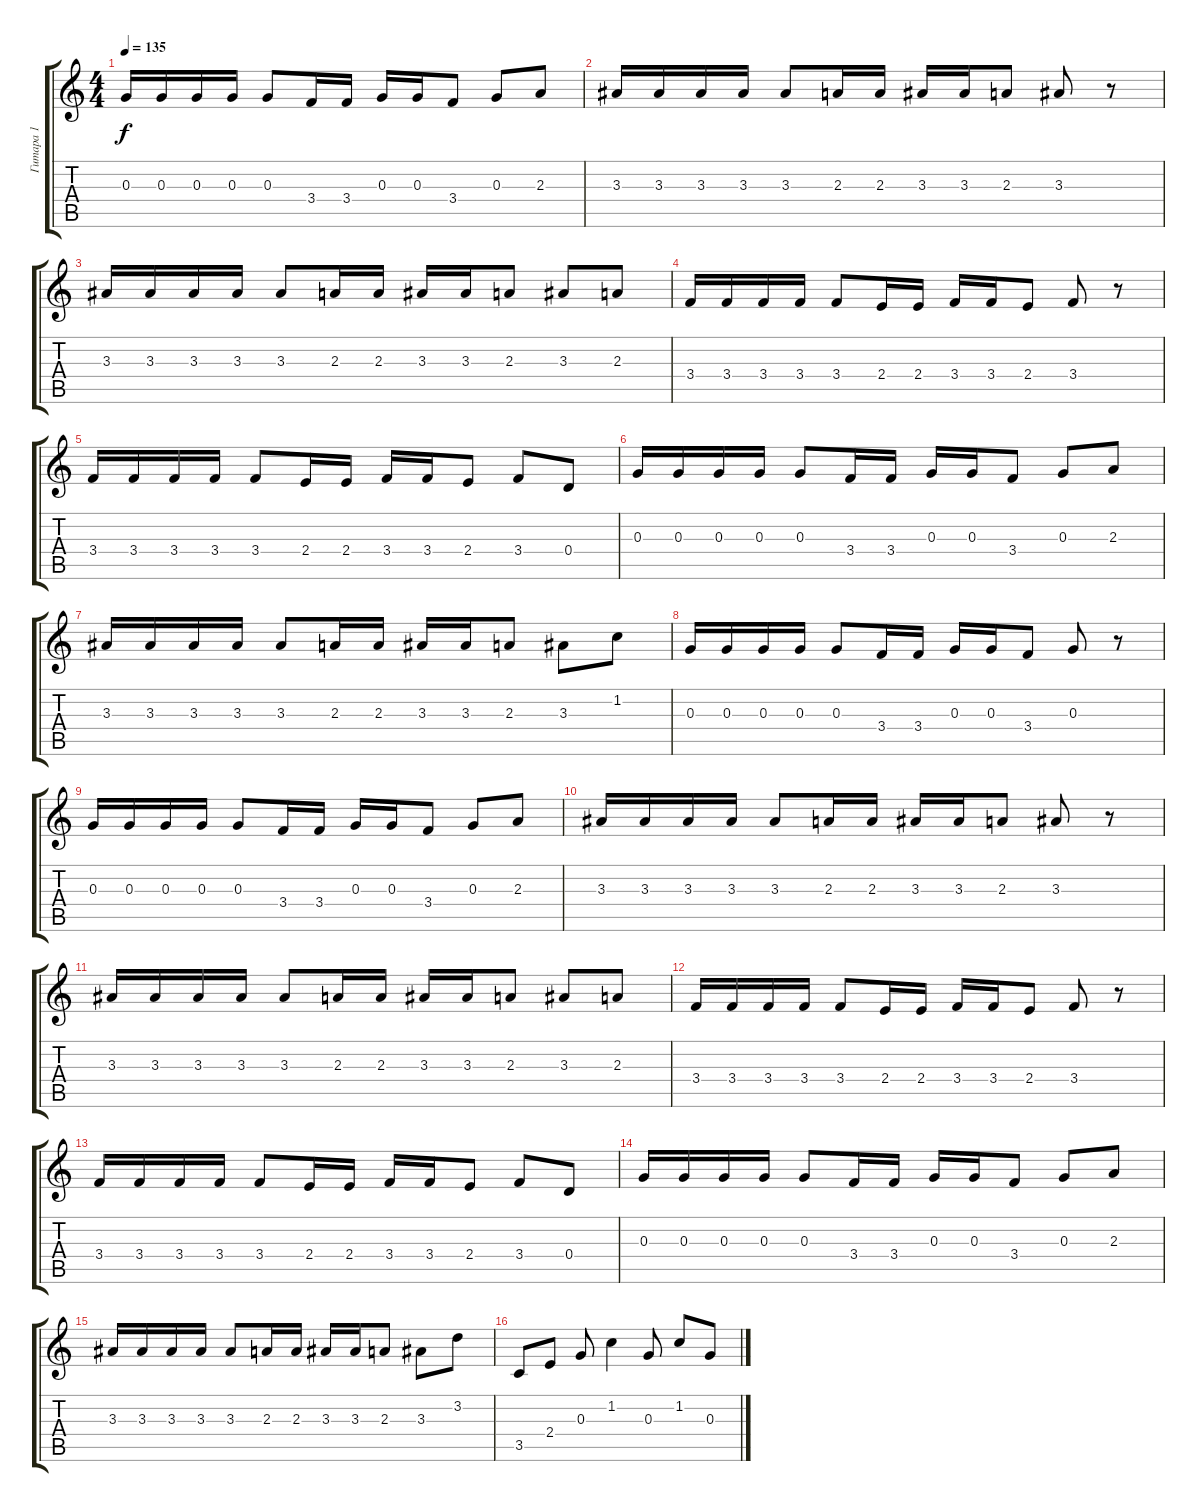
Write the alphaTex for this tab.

\track ("Гитара 1" "Гитара 1") {instrument acousticguitarsteel}
\staff {score tabs}
\tuning (E4 B3 G3 D3 A2 E2) {hide}
\ts (4 4)
\tempo 135
\clef g2
\ks c
0.3.16{dy f} 0.3.16 0.3.16 0.3.16 0.3.8 3.4.16 3.4.16 0.3.16 0.3.16 3.4.8 0.3.8 2.3.8 |
3.3.16 3.3.16 3.3.16 3.3.16 3.3.8 2.3.16 2.3.16 3.3.16 3.3.16 2.3.8 3.3.8 r.8 |
3.3.16 3.3.16 3.3.16 3.3.16 3.3.8 2.3.16 2.3.16 3.3.16 3.3.16 2.3.8 3.3.8 2.3.8 |
3.4.16 3.4.16 3.4.16 3.4.16 3.4.8 2.4.16 2.4.16 3.4.16 3.4.16 2.4.8 3.4.8 r.8 |
3.4.16 3.4.16 3.4.16 3.4.16 3.4.8 2.4.16 2.4.16 3.4.16 3.4.16 2.4.8 3.4.8 0.4.8 |
0.3.16 0.3.16 0.3.16 0.3.16 0.3.8 3.4.16 3.4.16 0.3.16 0.3.16 3.4.8 0.3.8 2.3.8 |
3.3.16 3.3.16 3.3.16 3.3.16 3.3.8 2.3.16 2.3.16 3.3.16 3.3.16 2.3.8 3.3.8 1.2.8 |
0.3.16 0.3.16 0.3.16 0.3.16 0.3.8 3.4.16 3.4.16 0.3.16 0.3.16 3.4.8 0.3.8 r.8 |
0.3.16 0.3.16 0.3.16 0.3.16 0.3.8 3.4.16 3.4.16 0.3.16 0.3.16 3.4.8 0.3.8 2.3.8 |
3.3.16 3.3.16 3.3.16 3.3.16 3.3.8 2.3.16 2.3.16 3.3.16 3.3.16 2.3.8 3.3.8 r.8 |
3.3.16 3.3.16 3.3.16 3.3.16 3.3.8 2.3.16 2.3.16 3.3.16 3.3.16 2.3.8 3.3.8 2.3.8 |
3.4.16 3.4.16 3.4.16 3.4.16 3.4.8 2.4.16 2.4.16 3.4.16 3.4.16 2.4.8 3.4.8 r.8 |
3.4.16 3.4.16 3.4.16 3.4.16 3.4.8 2.4.16 2.4.16 3.4.16 3.4.16 2.4.8 3.4.8 0.4.8 |
0.3.16 0.3.16 0.3.16 0.3.16 0.3.8 3.4.16 3.4.16 0.3.16 0.3.16 3.4.8 0.3.8 2.3.8 |
3.3.16 3.3.16 3.3.16 3.3.16 3.3.8 2.3.16 2.3.16 3.3.16 3.3.16 2.3.8 3.3.8 3.2.8 |
3.5.8 2.4.8 0.3.8 1.2.4 0.3.8 1.2.8 0.3.8
